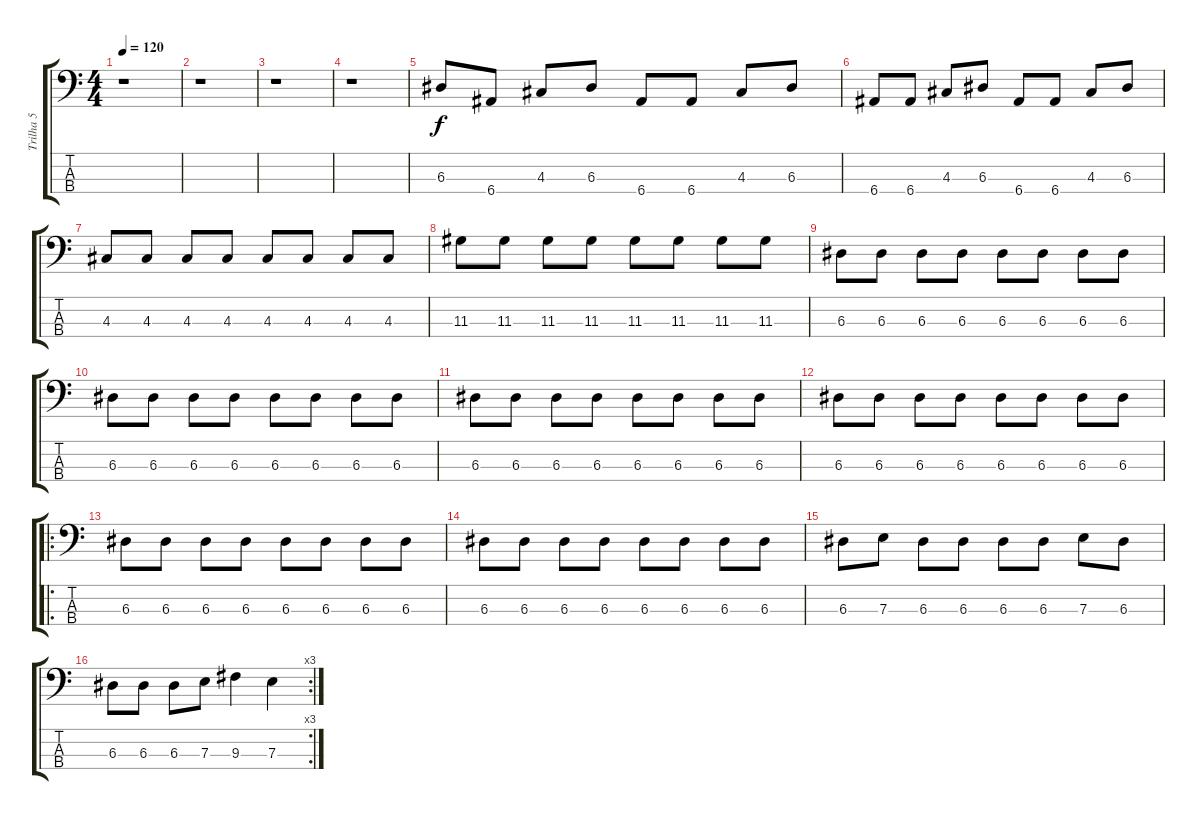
\track ("Trilha 5" "Trilha 5") {instrument electricbasspick}
\staff {score tabs}
\tuning (G2 D2 A1 E1) {hide}
\ts (4 4)
\tempo 120
\clef f4
\ks c
r.1{dy f instrument electricbasspick} |
r.1 |
r.1 |
r.1 |
6.3.8 6.4.8 4.3.8 6.3.8 6.4.8 6.4.8 4.3.8 6.3.8 |
6.4.8 6.4.8 4.3.8 6.3.8 6.4.8 6.4.8 4.3.8 6.3.8 |
4.3.8 4.3.8 4.3.8 4.3.8 4.3.8 4.3.8 4.3.8 4.3.8 |
11.3.8 11.3.8 11.3.8 11.3.8 11.3.8 11.3.8 11.3.8 11.3.8 |
6.3.8 6.3.8 6.3.8 6.3.8 6.3.8 6.3.8 6.3.8 6.3.8 |
6.3.8 6.3.8 6.3.8 6.3.8 6.3.8 6.3.8 6.3.8 6.3.8 |
6.3.8 6.3.8 6.3.8 6.3.8 6.3.8 6.3.8 6.3.8 6.3.8 |
6.3.8 6.3.8 6.3.8 6.3.8 6.3.8 6.3.8 6.3.8 6.3.8 |
\ro
6.3.8 6.3.8 6.3.8 6.3.8 6.3.8 6.3.8 6.3.8 6.3.8 |
6.3.8 6.3.8 6.3.8 6.3.8 6.3.8 6.3.8 6.3.8 6.3.8 |
6.3.8 7.3.8 6.3.8 6.3.8 6.3.8 6.3.8 7.3.8 6.3.8 |
\rc 3
6.3.8 6.3.8 6.3.8 7.3.8 9.3.4 7.3.4
